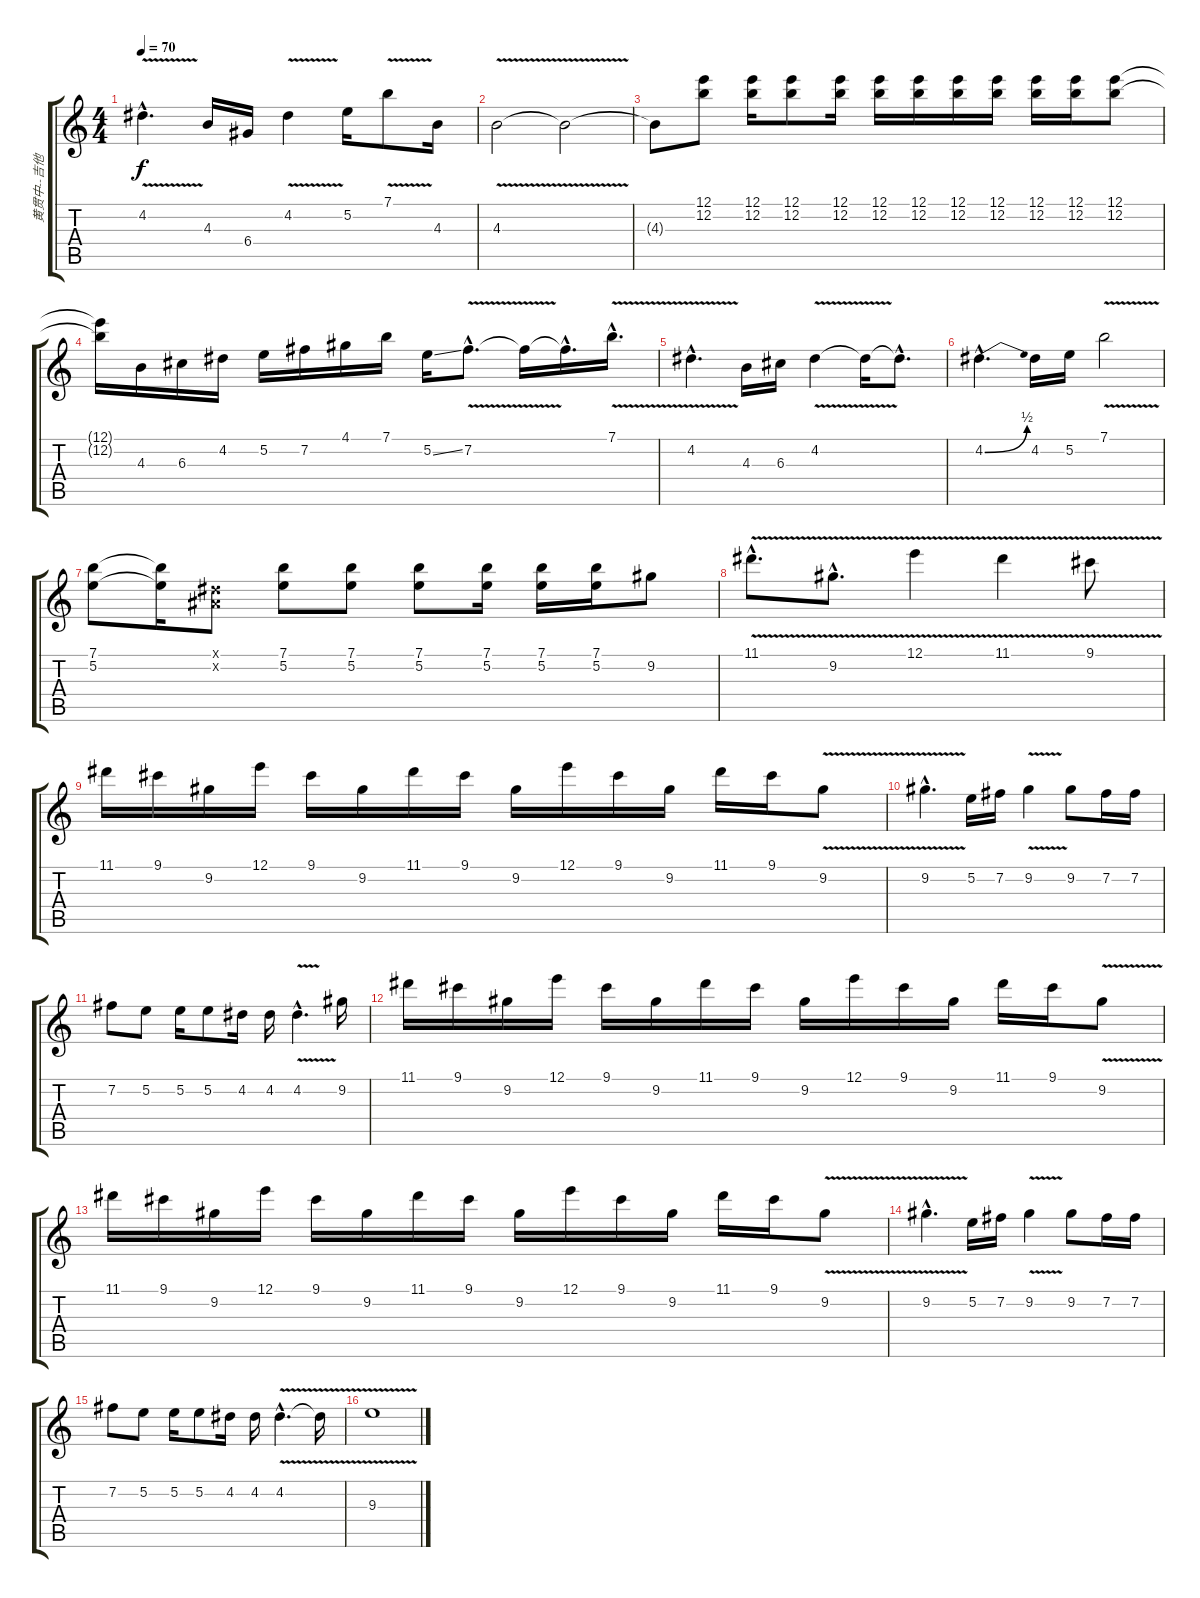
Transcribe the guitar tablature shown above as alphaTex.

\track ("黄贯中--吉他" "黄贯中--吉他") {instrument distortionguitar}
\staff {score tabs}
\tuning (E4 B3 G3 D3 A2 E2) {hide}
\ts (4 4)
\tempo 70
\clef g2
\ks c
4.2{v hac}.4{d dy f} 4.3.16 6.4.16 4.2{v}.4 5.2.16 7.1{v}.8 4.3.16 |
4.3{v}.2 4.3{t}.2 |
4.3{t}.8 (12.1 12.2).8 (12.1 12.2).16 (12.1 12.2).8 (12.1 12.2).16 (12.1 12.2).16 (12.1 12.2).16 (12.1 12.2).16 (12.1 12.2).16 (12.1 12.2).16 (12.1 12.2).16 (12.1 12.2).8 |
(12.1{t} 12.2{t}).16 4.3.16 6.3.16 4.2.16 5.2.16 7.2.16 4.1.16 7.1.16 5.2{ss}.16 7.2{v hac}.8{d} 7.2{t}.16 7.2{hac t}.16{d} 7.1{v hac}.16{d} |
4.2{v hac}.4{d} 4.3.16 6.3.16 4.2{v}.4 4.2{t}.16 4.2{hac t}.8{d} |
4.2{be (bend 0 0 60 2) hac}.4{d} 4.2.16 5.2.16 7.1{v}.2 |
(7.1 5.2).8 (7.1{t} 5.2{t}).16 (-1.1{x} -1.2{x}).8 (7.1 5.2).8 (7.1 5.2).8 (7.1 5.2).8 (7.1 5.2).16 (7.1 5.2).16 (7.1 5.2).16 9.2.8 |
11.1{v hac}.8{d} 9.2{v hac}.8{d} 12.1{v}.4 11.1{v}.4 9.1{v}.8 |
11.1.16 9.1.16 9.2.16 12.1.16 9.1.16 9.2.16 11.1.16 9.1.16 9.2.16 12.1.16 9.1.16 9.2.16 11.1.16 9.1.16 9.2{v}.8 |
9.2{v hac}.4{d} 5.2.16 7.2.16 9.2{v}.4 9.2.8 7.2.16 7.2.16 |
7.2.8 5.2.8 5.2.16 5.2.8 4.2.16 4.2.16 4.2{v hac}.4{d} 9.2.16 |
11.1.16 9.1.16 9.2.16 12.1.16 9.1.16 9.2.16 11.1.16 9.1.16 9.2.16 12.1.16 9.1.16 9.2.16 11.1.16 9.1.16 9.2{v}.8 |
11.1.16 9.1.16 9.2.16 12.1.16 9.1.16 9.2.16 11.1.16 9.1.16 9.2.16 12.1.16 9.1.16 9.2.16 11.1.16 9.1.16 9.2{v}.8 |
9.2{v hac}.4{d} 5.2.16 7.2.16 9.2{v}.4 9.2.8 7.2.16 7.2.16 |
7.2.8 5.2.8 5.2.16 5.2.8 4.2.16 4.2.16 4.2{v hac}.4{d} 4.2{t}.16 |
9.3{v}.1
